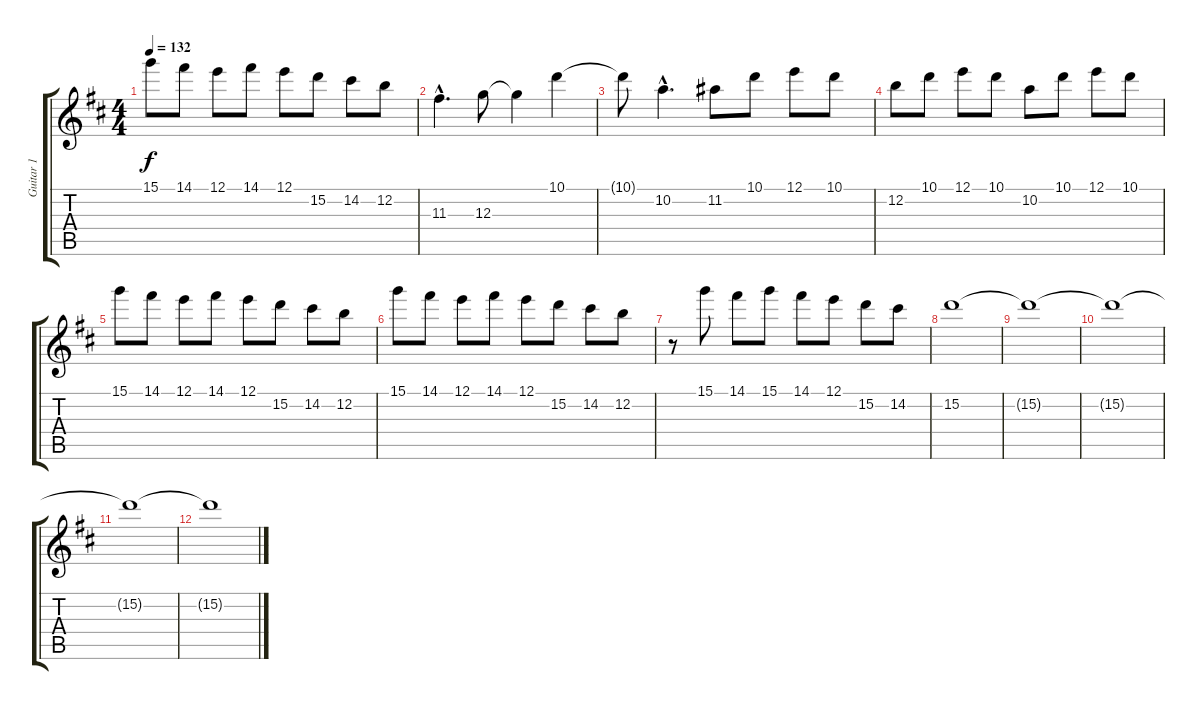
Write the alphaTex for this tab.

\track ("Guitar 1" "Guitar 1") {instrument distortionguitar}
\staff {score tabs}
\tuning (E4 B3 G3 D3 A2 E2) {hide}
\ts (4 4)
\tempo 132
\clef g2
\ks d
15.1.8{dy f} 14.1.8 12.1.8 14.1.8 12.1.8 15.2.8 14.2.8 12.2.8 |
11.3{hac}.4{d} 12.3.8 12.3{t}.4 10.1.4 |
10.1{t}.8 10.2{hac}.4{d} 11.2.8 10.1.8 12.1.8 10.1.8 |
12.2.8 10.1.8 12.1.8 10.1.8 10.2.8 10.1.8 12.1.8 10.1.8 |
15.1.8 14.1.8 12.1.8 14.1.8 12.1.8 15.2.8 14.2.8 12.2.8 |
15.1.8 14.1.8 12.1.8 14.1.8 12.1.8 15.2.8 14.2.8 12.2.8 |
r.8 15.1.8 14.1.8 15.1.8 14.1.8 12.1.8 15.2.8 14.2.8 |
15.2.1 |
15.2{t}.1 |
15.2{t}.1 |
15.2{t}.1 |
15.2{t}.1
